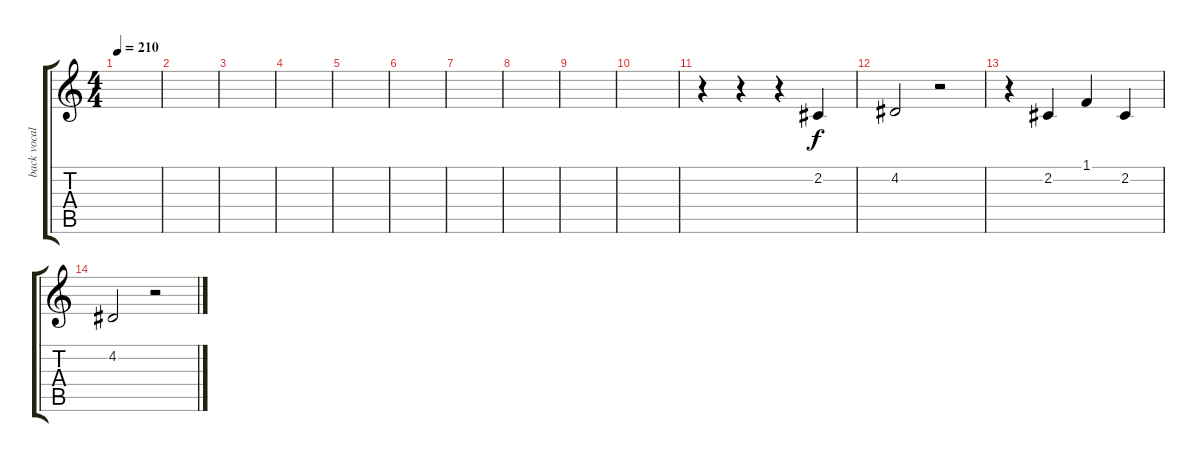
\track ("back vocals" "back vocal") {instrument pad4choir}
\staff {score tabs}
\tuning (E4 B3 G3 D3 A2 E2) {hide}
\ts (4 4)
\tempo 210
\clef g2
\ks c
|
|
|
|
|
|
|
|
|
|
r.4 r.4 r.4 2.2.4 |
4.2.2 r.2 |
r.4 2.2.4 1.1.4 2.2.4 |
4.2.2 r.2
